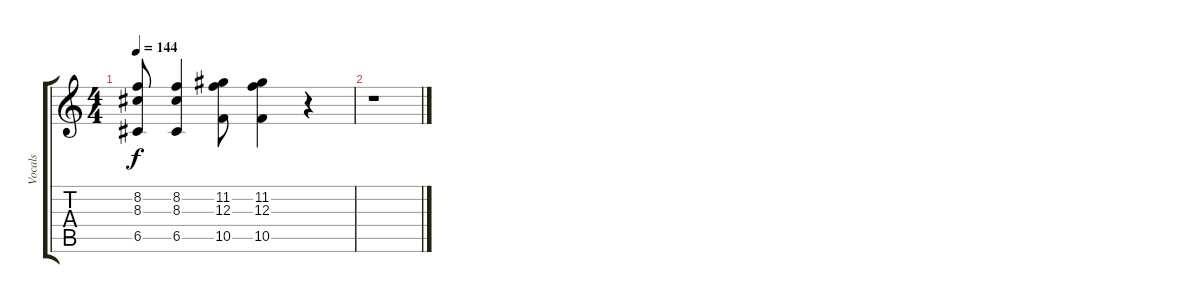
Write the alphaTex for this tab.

\track ("Vocals" "Vocals") {instrument choiraahs}
\staff {score tabs}
\tuning (D5 A4 F4 C4 G3 D3) {hide}
\ts (4 4)
\tempo 144
\clef g2
\ks c
(8.2 8.3 6.5).8{dy f} (8.2 8.3 6.5).4 (11.2 12.3 10.5).8 (11.2 12.3 10.5).4 r.4 |
r.1
